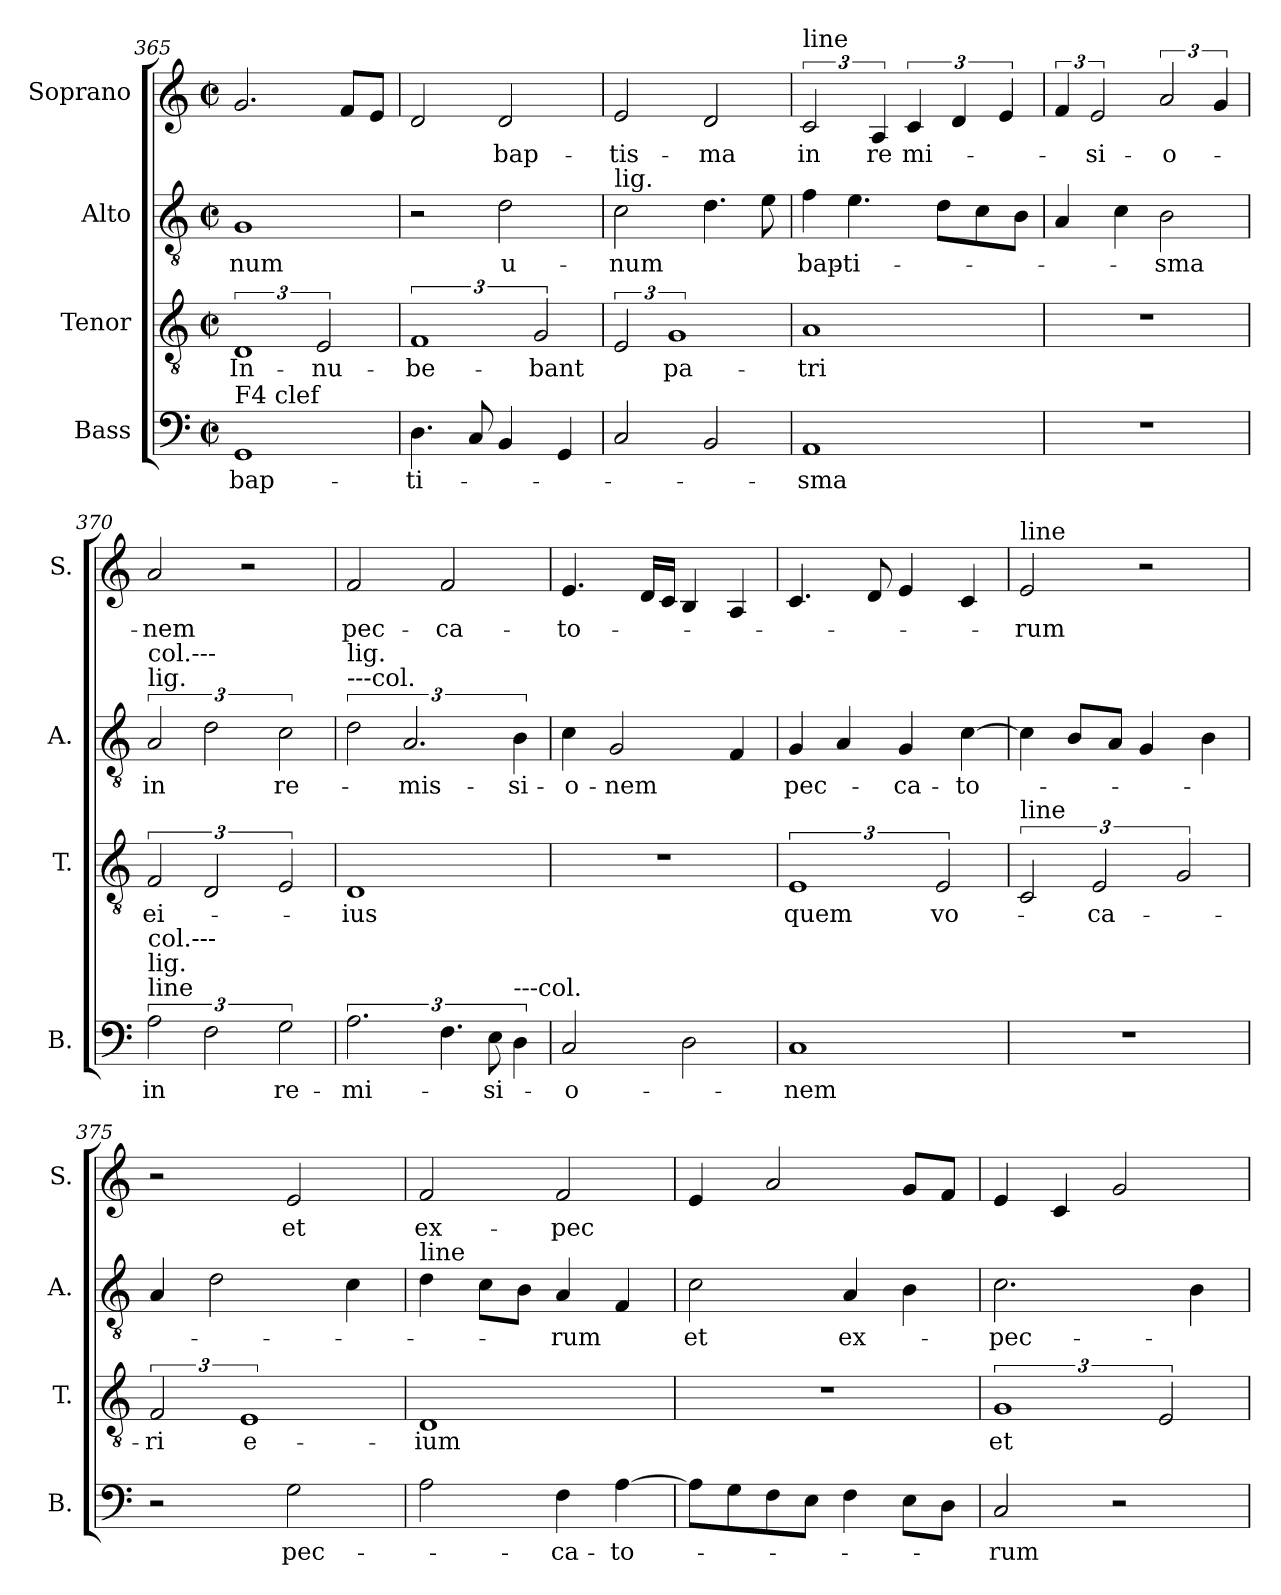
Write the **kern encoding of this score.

**kern	**text	**kern	**text	**kern	**text	**kern	**text
*part4	*part4	*part3	*part3	*part2	*part2	*part1	*part1
*staff4	*staff4	*staff3	*staff3	*staff2	*staff2	*staff1	*staff1
*I"Bass	*	*I"Tenor	*	*I"Alto	*	*I"Soprano	*
*I'B.	*	*I'T.	*	*I'A.	*	*I'S.	*
*clefF4	*	*clefGv2	*	*clefGv2	*	*clefG2	*
*k[]	*	*k[]	*	*k[]	*	*k[]	*
*M2/2	*	*M2/2	*	*M2/2	*	*M2/2	*
*met(c|)	*	*met(c|)	*	*met(c|)	*	*met(c|)	*
=365	=365	=365	=365	=365	=365	=365	=365
!LO:TX:a:t=F4 clef	!	!	!	!	!	!	!
!	!LO:LY:b	!	!LO:LY:b	!	!LO:LY:b	!	!
1GG	bap-	3%2D	In-	1G	-num	2.g/	.
!	!	!	!LO:LY:b	!	!	!	!
.	.	3E/	-nu-	.	.	.	.
.	.	.	.	.	.	8f/L	.
.	.	.	.	.	.	8e/J	.
=366	=366	=366	=366	=366	=366	=366	=366
!	!LO:LY:b	!	!LO:LY:b	!	!	!	!
4.D\	-ti-	3%2F	-be-	2r	.	2d/	.
8C/	.	.	.	.	.	.	.
!	!	!	!	!	!LO:LY:b	!	!LO:LY:b
4BB/	.	.	.	2d\	u-	2d/	bap-
!	!	!	!LO:LY:b	!	!	!	!
.	.	3G/	-bant	.	.	.	.
4GG/	.	.	.	.	.	.	.
=367	=367	=367	=367	=367	=367	=367	=367
!	!	!	!	!LO:TX:a:t=lig.	!	!	!
!	!	!	!	!	!LO:LY:b	!	!LO:LY:b
2C/	.	3E/	.	2c\	-num	2e/	-tis-
!	!	!	!LO:LY:b	!	!	!	!
.	.	3%2G	pa-	.	.	.	.
!	!	!	!	!	!	!	!LO:LY:b
2BB/	.	.	.	4.d\	.	2d/	-ma
.	.	.	.	8e\	.	.	.
=368	=368	=368	=368	=368	=368	=368	=368
!	!	!	!	!	!	!LO:TX:a:t=line	!
!	!LO:LY:b	!	!LO:LY:b	!	!LO:LY:b	!	!LO:LY:b
1AA	-sma	1A	-tri	4f\	bap-	3c/	in
!	!	!	!	!	!LO:LY:b	!	!
.	.	.	.	4.e\	-ti-	.	.
!	!	!	!	!	!	!	!LO:LY:b
.	.	.	.	.	.	6A/	re
!	!	!	!	!	!	!	!LO:LY:b
.	.	.	.	.	.	6c/	mi-
.	.	.	.	8d\L	.	.	.
.	.	.	.	.	.	6d/	.
.	.	.	.	8c\	.	.	.
.	.	.	.	.	.	6e/	.
.	.	.	.	8B\J	.	.	.
!!LO:LB:g=z
=369	=369	=369	=369	=369	=369	=369	=369
1r	.	1r	.	4A/	.	6f/	.
!	!	!	!	!	!	!	!LO:LY:b
.	.	.	.	.	.	3e/	-si-
.	.	.	.	4c\	.	.	.
!	!	!	!	!	!LO:LY:b	!	!LO:LY:b
.	.	.	.	2B\	-sma	3a/	-o-
.	.	.	.	.	.	6g/	.
=370	=370	=370	=370	=370	=370	=370	=370
!	!	!	!	!LO:TX:a:t=lig.	!	!	!
!	!	!	!	!LO:TX:a:t=col.---	!	!	!
!LO:TX:a:t=line	!	!	!	!	!	!	!
!LO:TX:a:t=lig.	!	!	!	!	!	!	!
!LO:TX:a:t=col.---	!	!	!	!	!	!	!
!	!LO:LY:b	!	!LO:LY:b	!	!LO:LY:b	!	!LO:LY:b
3A\	in	3F/	ei-	3A/	in	2a/	-nem
3F\	.	3D/	.	3d\	.	.	.
.	.	.	.	.	.	2r	.
!	!LO:LY:b	!	!	!	!LO:LY:b	!	!
3G\	re-	3E/	.	3c\	re-	.	.
=371	=371	=371	=371	=371	=371	=371	=371
!	!	!	!	!LO:TX:a:t=---col.	!	!	!
!	!	!	!	!LO:TX:a:t=lig.	!	!	!
!	!LO:LY:b	!	!LO:LY:b	!	!	!	!LO:LY:b
3.A\	-mi-	1D	-ius	3d\	.	2f/	pec-
!	!	!	!	!	!LO:LY:b	!	!
.	.	.	.	3.A/	-mis-	.	.
!	!	!	!	!	!	!	!LO:LY:b
6.F\	.	.	.	.	.	2f/	-ca-
!	!LO:LY:b	!	!	!	!	!	!
12E\	-si-	.	.	.	.	.	.
!LO:TX:a:t=---col.	!	!	!	!	!	!	!
!	!	!	!	!	!LO:LY:b	!	!
6D\	.	.	.	6B\	-si-	.	.
=372	=372	=372	=372	=372	=372	=372	=372
!	!LO:LY:b	!	!	!	!LO:LY:b	!	!LO:LY:b
2C/	-o-	1r	.	4c\	-o-	4.e/	-to-
!	!	!	!	!	!LO:LY:b	!	!
.	.	.	.	2G/	-nem	.	.
.	.	.	.	.	.	16d/LL	.
.	.	.	.	.	.	16c/JJ	.
2D\	.	.	.	.	.	4B/	.
.	.	.	.	4F/	.	4A/	.
=373	=373	=373	=373	=373	=373	=373	=373
!	!LO:LY:b	!	!LO:LY:b	!	!LO:LY:b	!	!
1C	-nem	3%2E	quem	4G/	pec-	4.c/	.
.	.	.	.	4A/	.	.	.
.	.	.	.	.	.	8d/	.
!	!	!	!	!	!LO:LY:b	!	!
.	.	.	.	4G/	-ca-	4e/	.
!	!	!	!LO:LY:b	!	!	!	!
.	.	3E/	vo-	.	.	.	.
!	!	!	!	!	!LO:LY:b	!	!
.	.	.	.	[4c\	-to-	4c/	.
=374	=374	=374	=374	=374	=374	=374	=374
!	!	!	!	!	!	!LO:TX:a:t=line	!
!	!	!LO:TX:a:t=line	!	!	!	!	!
!	!	!	!	!	!	!	!LO:LY:b
1r	.	3C/	.	4c\]	.	2e/	-rum
.	.	.	.	8B/L	.	.	.
!	!	!	!LO:LY:b	!	!	!	!
.	.	3E/	-ca-	.	.	.	.
.	.	.	.	8A/J	.	.	.
.	.	.	.	4G/	.	2r	.
.	.	3G/	.	.	.	.	.
.	.	.	.	4B\	.	.	.
=375	=375	=375	=375	=375	=375	=375	=375
!	!	!	!LO:LY:b	!	!	!	!
2r	.	3F/	-ri	4A/	.	2r	.
.	.	.	.	2d\	.	.	.
!	!	!	!LO:LY:b	!	!	!	!
.	.	3%2E	e-	.	.	.	.
!	!LO:LY:b	!	!	!	!	!	!LO:LY:b
2G\	pec-	.	.	.	.	2e/	et
.	.	.	.	4c\	.	.	.
!!LO:PB:g=z
=376	=376	=376	=376	=376	=376	=376	=376
!	!	!	!	!LO:TX:a:t=line	!	!	!
!	!	!	!LO:LY:b	!	!	!	!LO:LY:b
2A\	.	1D	-ium	4d\	.	2f/	ex-
.	.	.	.	8c\L	.	.	.
.	.	.	.	8B\J	.	.	.
!	!LO:LY:b	!	!	!	!LO:LY:b	!	!LO:LY:b
4F\	-ca-	.	.	4A/	-rum	2f/	-pec
!	!LO:LY:b	!	!	!	!	!	!
[4A\	-to-	.	.	4F/	.	.	.
=377	=377	=377	=377	=377	=377	=377	=377
!	!	!	!	!	!LO:LY:b	!	!
8A\L]	.	1r	.	2c\	et	4e/	.
8G\	.	.	.	.	.	.	.
8F\	.	.	.	.	.	2a/	.
8E\J	.	.	.	.	.	.	.
!	!	!	!	!	!LO:LY:b	!	!
4F\	.	.	.	4A/	ex-	.	.
8E\L	.	.	.	4B\	.	8g/L	.
8D\J	.	.	.	.	.	8f/J	.
=378	=378	=378	=378	=378	=378	=378	=378
!	!LO:LY:b	!	!LO:LY:b	!	!LO:LY:b	!	!
2C/	-rum	3%2G	et	2.c\	-pec-	4e/	.
.	.	.	.	.	.	4c/	.
2r	.	.	.	.	.	2g/	.
.	.	3E/	.	.	.	.	.
.	.	.	.	4B\	.	.	.
=	=	=	=	=	=	=	=
*-	*-	*-	*-	*-	*-	*-	*-
